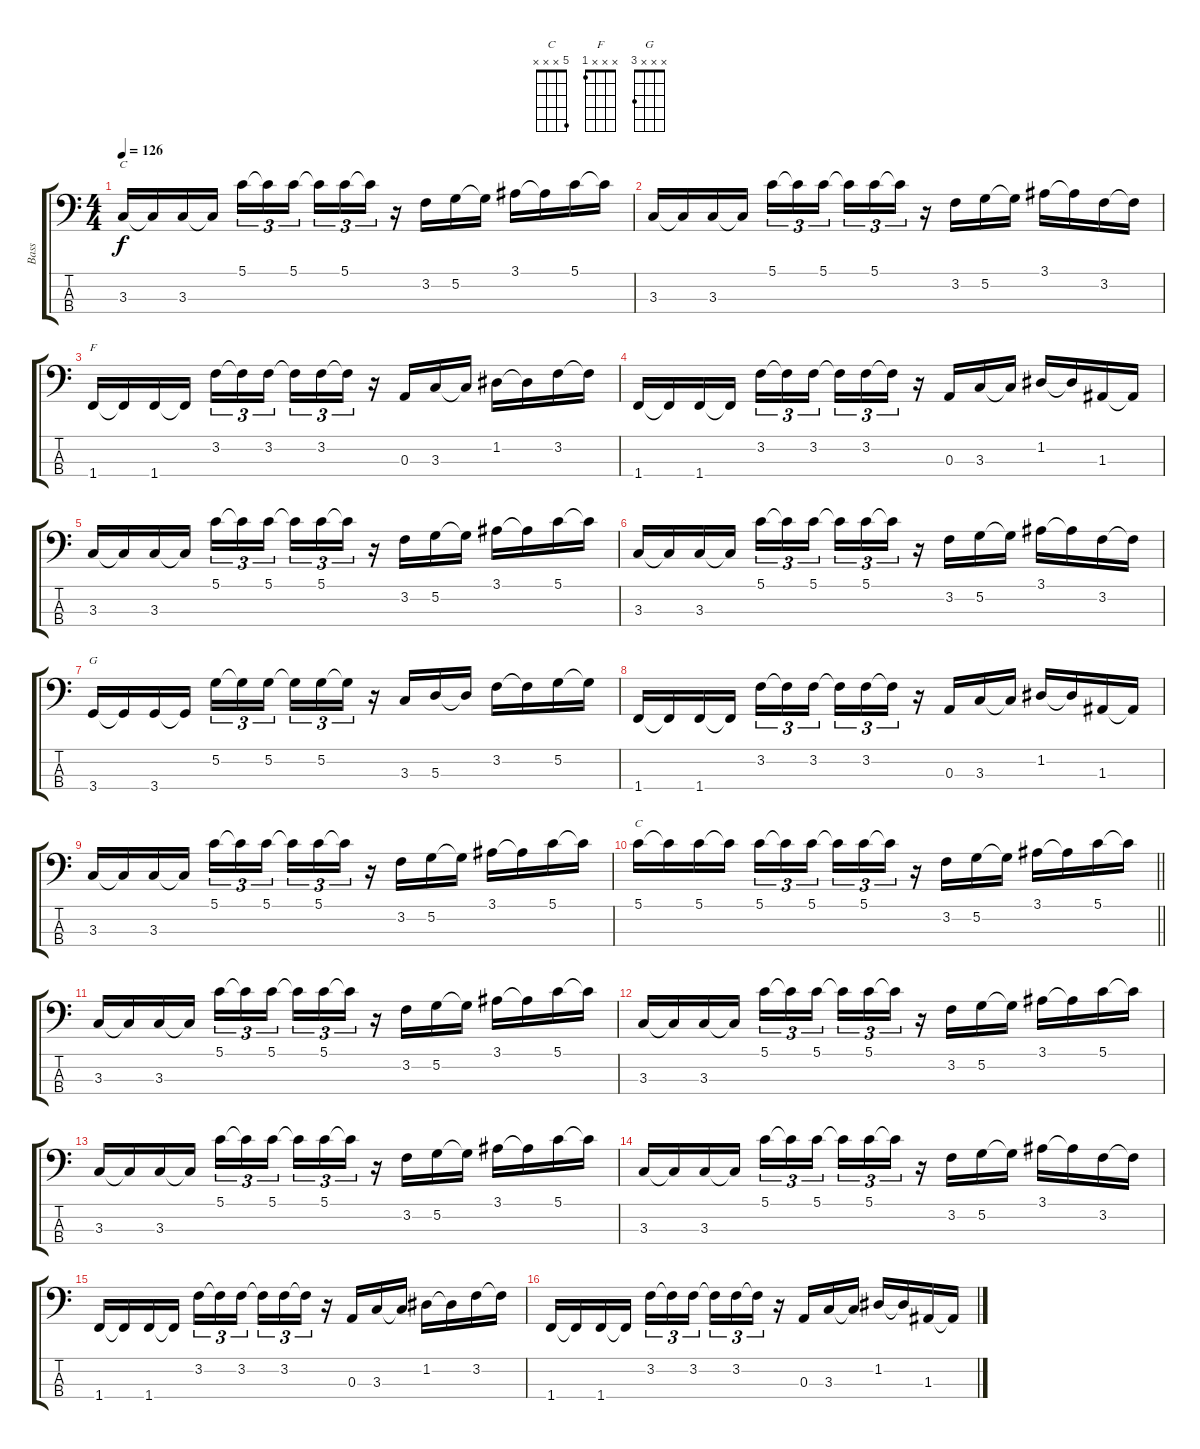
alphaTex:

\track ("Bass" "Bass") {instrument electricbassfinger}
\staff {score tabs}
\tuning (G2 D2 A1 E1) {hide}
\chord ("C" x x 3 x)
\chord ("F" x x x 1)
\chord ("G" x x x 3)
\chord ("C" 5 x x x)
\ts (4 4)
\tempo 126
\clef f4
\ks c
3.3.16{ch "C" dy f} 3.3{t}.16 3.3.16 3.3{t}.16 5.1.16{tu (3 2)} 5.1{t}.16{tu (3 2)} 5.1.16{tu (3 2) beam splitsecondary} 5.1{t}.16{tu (3 2)} 5.1.16{tu (3 2)} 5.1{t}.16{tu (3 2)} r.16 3.2.16 5.2.16 5.2{t}.16 3.1.16 3.1{t}.16 5.1.16 5.1{t}.16 |
3.3.16 3.3{t}.16 3.3.16 3.3{t}.16 5.1.16{tu (3 2)} 5.1{t}.16{tu (3 2)} 5.1.16{tu (3 2) beam splitsecondary} 5.1{t}.16{tu (3 2)} 5.1.16{tu (3 2)} 5.1{t}.16{tu (3 2)} r.16 3.2.16 5.2.16 5.2{t}.16 3.1.16 3.1{t}.16 3.2.16 3.2{t}.16 |
1.4.16{ch "F"} 1.4{t}.16 1.4.16 1.4{t}.16 3.2.16{tu (3 2)} 3.2{t}.16{tu (3 2)} 3.2.16{tu (3 2) beam splitsecondary} 3.2{t}.16{tu (3 2)} 3.2.16{tu (3 2)} 3.2{t}.16{tu (3 2)} r.16 0.3.16 3.3.16 3.3{t}.16 1.2.16 1.2{t}.16 3.2.16 3.2{t}.16 |
1.4.16 1.4{t}.16 1.4.16 1.4{t}.16 3.2.16{tu (3 2)} 3.2{t}.16{tu (3 2)} 3.2.16{tu (3 2) beam splitsecondary} 3.2{t}.16{tu (3 2)} 3.2.16{tu (3 2)} 3.2{t}.16{tu (3 2)} r.16 0.3.16 3.3.16 3.3{t}.16 1.2.16 1.2{t}.16 1.3.16 1.3{t}.16 |
3.3.16 3.3{t}.16 3.3.16 3.3{t}.16 5.1.16{tu (3 2)} 5.1{t}.16{tu (3 2)} 5.1.16{tu (3 2) beam splitsecondary} 5.1{t}.16{tu (3 2)} 5.1.16{tu (3 2)} 5.1{t}.16{tu (3 2)} r.16 3.2.16 5.2.16 5.2{t}.16 3.1.16 3.1{t}.16 5.1.16 5.1{t}.16 |
3.3.16 3.3{t}.16 3.3.16 3.3{t}.16 5.1.16{tu (3 2)} 5.1{t}.16{tu (3 2)} 5.1.16{tu (3 2) beam splitsecondary} 5.1{t}.16{tu (3 2)} 5.1.16{tu (3 2)} 5.1{t}.16{tu (3 2)} r.16 3.2.16 5.2.16 5.2{t}.16 3.1.16 3.1{t}.16 3.2.16 3.2{t}.16 |
3.4.16{ch "G"} 3.4{t}.16 3.4.16 3.4{t}.16 5.2.16{tu (3 2)} 5.2{t}.16{tu (3 2)} 5.2.16{tu (3 2) beam splitsecondary} 5.2{t}.16{tu (3 2)} 5.2.16{tu (3 2)} 5.2{t}.16{tu (3 2)} r.16 3.3.16 5.3.16 5.3{t}.16 3.2.16 3.2{t}.16 5.2.16 5.2{t}.16 |
1.4.16 1.4{t}.16 1.4.16 1.4{t}.16 3.2.16{tu (3 2)} 3.2{t}.16{tu (3 2)} 3.2.16{tu (3 2) beam splitsecondary} 3.2{t}.16{tu (3 2)} 3.2.16{tu (3 2)} 3.2{t}.16{tu (3 2)} r.16 0.3.16 3.3.16 3.3{t}.16 1.2.16 1.2{t}.16 1.3.16 1.3{t}.16 |
3.3.16 3.3{t}.16 3.3.16 3.3{t}.16 5.1.16{tu (3 2)} 5.1{t}.16{tu (3 2)} 5.1.16{tu (3 2) beam splitsecondary} 5.1{t}.16{tu (3 2)} 5.1.16{tu (3 2)} 5.1{t}.16{tu (3 2)} r.16 3.2.16 5.2.16 5.2{t}.16 3.1.16 3.1{t}.16 5.1.16 5.1{t}.16 |
\barLineRight lightlight
5.1.16{ch "C"} 5.1{t}.16 5.1.16 5.1{t}.16 5.1.16{tu (3 2)} 5.1{t}.16{tu (3 2)} 5.1.16{tu (3 2) beam splitsecondary} 5.1{t}.16{tu (3 2)} 5.1.16{tu (3 2)} 5.1{t}.16{tu (3 2)} r.16 3.2.16 5.2.16 5.2{t}.16 3.1.16 3.1{t}.16 5.1.16 5.1{t}.16 |
3.3.16 3.3{t}.16 3.3.16 3.3{t}.16 5.1.16{tu (3 2)} 5.1{t}.16{tu (3 2)} 5.1.16{tu (3 2) beam splitsecondary} 5.1{t}.16{tu (3 2)} 5.1.16{tu (3 2)} 5.1{t}.16{tu (3 2)} r.16 3.2.16 5.2.16 5.2{t}.16 3.1.16 3.1{t}.16 5.1.16 5.1{t}.16 |
3.3.16 3.3{t}.16 3.3.16 3.3{t}.16 5.1.16{tu (3 2)} 5.1{t}.16{tu (3 2)} 5.1.16{tu (3 2) beam splitsecondary} 5.1{t}.16{tu (3 2)} 5.1.16{tu (3 2)} 5.1{t}.16{tu (3 2)} r.16 3.2.16 5.2.16 5.2{t}.16 3.1.16 3.1{t}.16 5.1.16 5.1{t}.16 |
3.3.16 3.3{t}.16 3.3.16 3.3{t}.16 5.1.16{tu (3 2)} 5.1{t}.16{tu (3 2)} 5.1.16{tu (3 2) beam splitsecondary} 5.1{t}.16{tu (3 2)} 5.1.16{tu (3 2)} 5.1{t}.16{tu (3 2)} r.16 3.2.16 5.2.16 5.2{t}.16 3.1.16 3.1{t}.16 5.1.16 5.1{t}.16 |
3.3.16 3.3{t}.16 3.3.16 3.3{t}.16 5.1.16{tu (3 2)} 5.1{t}.16{tu (3 2)} 5.1.16{tu (3 2) beam splitsecondary} 5.1{t}.16{tu (3 2)} 5.1.16{tu (3 2)} 5.1{t}.16{tu (3 2)} r.16 3.2.16 5.2.16 5.2{t}.16 3.1.16 3.1{t}.16 3.2.16 3.2{t}.16 |
1.4.16 1.4{t}.16 1.4.16 1.4{t}.16 3.2.16{tu (3 2)} 3.2{t}.16{tu (3 2)} 3.2.16{tu (3 2) beam splitsecondary} 3.2{t}.16{tu (3 2)} 3.2.16{tu (3 2)} 3.2{t}.16{tu (3 2)} r.16 0.3.16 3.3.16 3.3{t}.16 1.2.16 1.2{t}.16 3.2.16 3.2{t}.16 |
1.4.16 1.4{t}.16 1.4.16 1.4{t}.16 3.2.16{tu (3 2)} 3.2{t}.16{tu (3 2)} 3.2.16{tu (3 2) beam splitsecondary} 3.2{t}.16{tu (3 2)} 3.2.16{tu (3 2)} 3.2{t}.16{tu (3 2)} r.16 0.3.16 3.3.16 3.3{t}.16 1.2.16 1.2{t}.16 1.3.16 1.3{t}.16
